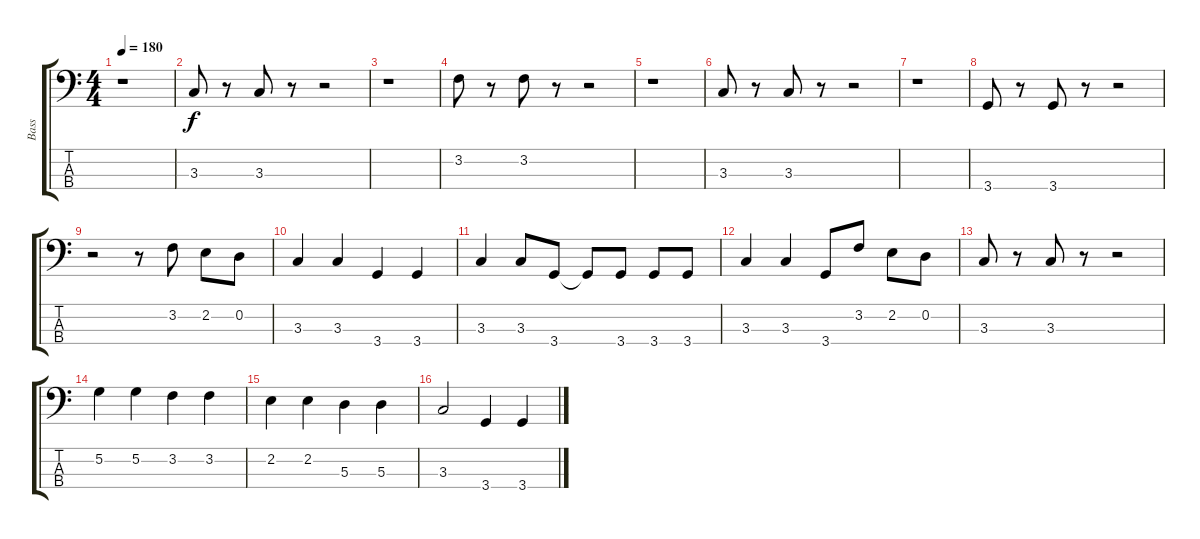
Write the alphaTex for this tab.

\track ("Bass" "Bass") {instrument electricbassfinger}
\staff {score tabs}
\tuning (G2 D2 A1 E1) {hide}
\ts (4 4)
\tempo 180
\clef f4
\ks c
r.1{dy f} |
3.3.8 r.8 3.3.8 r.8 r.2 |
r.1 |
3.2.8 r.8 3.2.8 r.8 r.2 |
r.1 |
3.3.8 r.8 3.3.8 r.8 r.2 |
r.1 |
3.4.8 r.8 3.4.8 r.8 r.2 |
r.2 r.8 3.2.8 2.2.8 0.2.8 |
3.3.4 3.3.4 3.4.4 3.4.4 |
3.3.4 3.3.8 3.4.8 3.4{t}.8 3.4.8 3.4.8 3.4.8 |
3.3.4 3.3.4 3.4.8 3.2.8 2.2.8 0.2.8 |
3.3.8 r.8 3.3.8 r.8 r.2 |
5.2.4 5.2.4 3.2.4 3.2.4 |
2.2.4 2.2.4 5.3.4 5.3.4 |
3.3.2 3.4.4 3.4.4
